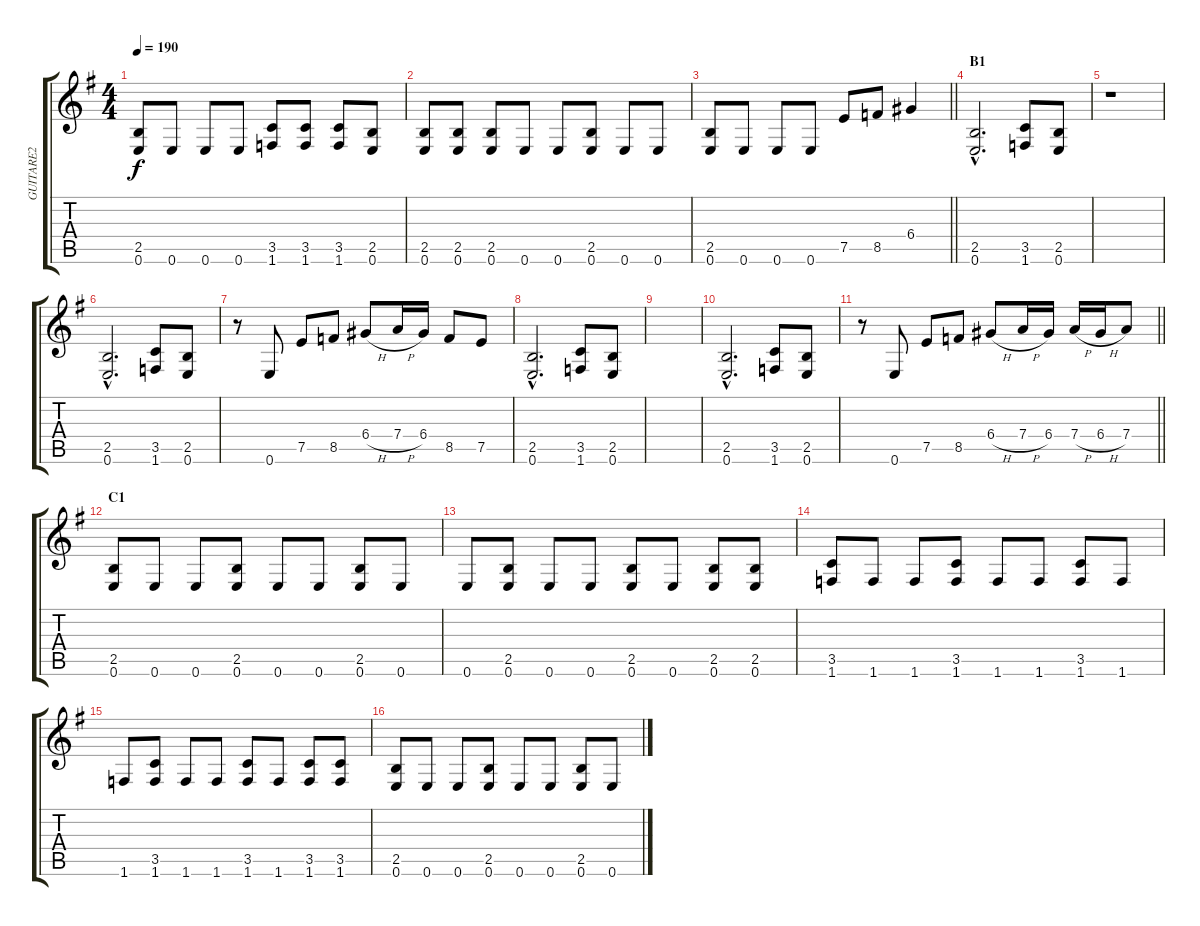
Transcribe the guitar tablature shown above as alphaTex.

\track ("GUITARE2" "GUITARE2") {instrument distortionguitar}
\staff {score tabs}
\tuning (E4 B3 G3 D3 A2 E2) {hide}
\ts (4 4)
\tempo 190
\clef g2
\ks g
(2.5 0.6).8{dy f} 0.6.8 0.6.8 0.6.8 (3.5 1.6).8 (3.5 1.6).8 (3.5 1.6).8 (2.5 0.6).8 |
(2.5 0.6).8 (2.5 0.6).8 (2.5 0.6).8 0.6.8 0.6.8 (2.5 0.6).8 0.6.8 0.6.8 |
\barLineRight lightlight
(2.5 0.6).8 0.6.8 0.6.8 0.6.8 7.5.8 8.5.8 6.4.4 |
\section ("" "B1")
(2.5{hac} 0.6{hac}).2{d} (3.5 1.6).8 (2.5 0.6).8 |
r.1 |
(2.5{hac} 0.6{hac}).2{d} (3.5 1.6).8 (2.5 0.6).8 |
r.8 0.6.8 7.5.8 8.5.8 6.4{h}.8 7.4{h}.16 6.4.16 8.5.8 7.5.8 |
(2.5{hac} 0.6{hac}).2{d} (3.5 1.6).8 (2.5 0.6).8 |
|
(2.5{hac} 0.6{hac}).2{d} (3.5 1.6).8 (2.5 0.6).8 |
\barLineRight lightlight
r.8 0.6.8 7.5.8 8.5.8 6.4{h}.8 7.4{h}.16 6.4.16 7.4{h}.16 6.4{h}.16 7.4.8 |
\section ("" "C1")
(2.5 0.6).8 0.6.8 0.6.8 (2.5 0.6).8 0.6.8 0.6.8 (2.5 0.6).8 0.6.8 |
0.6.8 (2.5 0.6).8 0.6.8 0.6.8 (2.5 0.6).8 0.6.8 (2.5 0.6).8 (2.5 0.6).8 |
(3.5 1.6).8 1.6.8 1.6.8 (3.5 1.6).8 1.6.8 1.6.8 (3.5 1.6).8 1.6.8 |
1.6.8 (3.5 1.6).8 1.6.8 1.6.8 (3.5 1.6).8 1.6.8 (3.5 1.6).8 (3.5 1.6).8 |
(2.5 0.6).8 0.6.8 0.6.8 (2.5 0.6).8 0.6.8 0.6.8 (2.5 0.6).8 0.6.8
